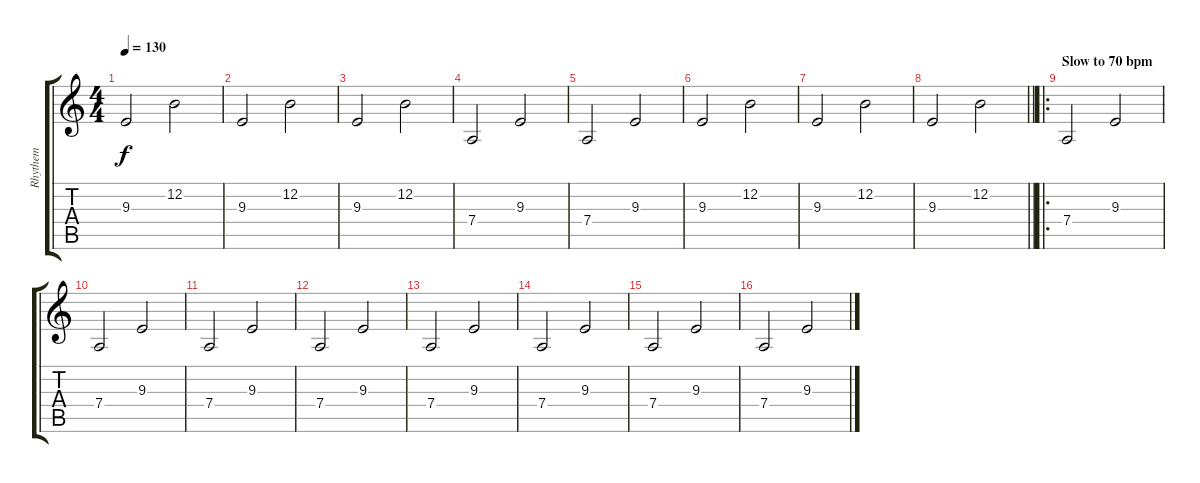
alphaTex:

\track ("Rhythem" "Rhythem") {instrument musicbox}
\staff {score tabs}
\tuning (E4 B3 G3 D3 A2 E2) {hide}
\ts (4 4)
\tempo 130
\clef g2
\ks c
9.3.2{dy f} 12.2.2 |
9.3.2 12.2.2 |
9.3.2 12.2.2 |
7.4.2 9.3.2 |
7.4.2 9.3.2 |
9.3.2 12.2.2 |
9.3.2 12.2.2 |
\barLineRight lightlight
9.3.2 12.2.2 |
\ro
\section ("" "Slow to 70 bpm")
7.4.2 9.3.2 |
7.4.2 9.3.2 |
7.4.2 9.3.2 |
7.4.2 9.3.2 |
7.4.2 9.3.2 |
7.4.2 9.3.2 |
7.4.2 9.3.2 |
7.4.2 9.3.2
